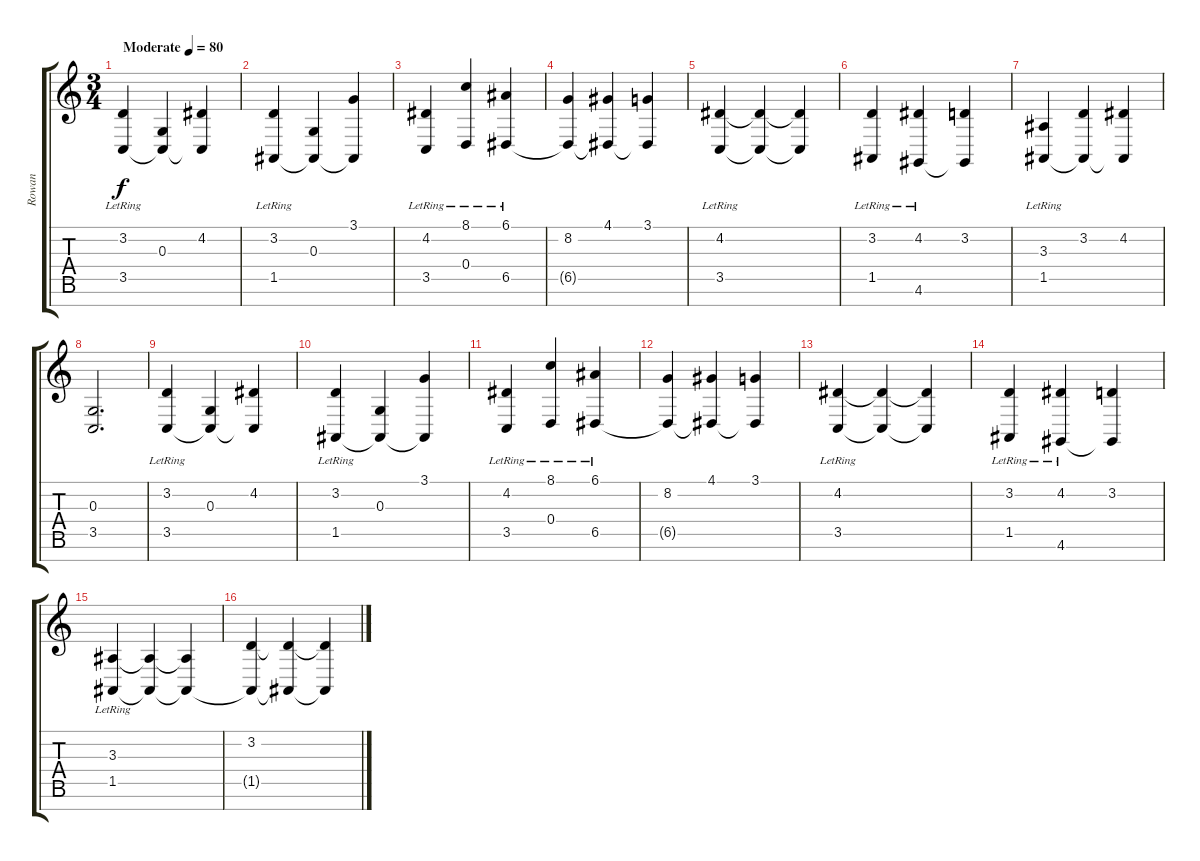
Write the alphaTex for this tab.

\track ("Rowan" "Rowan") {instrument acousticgrandpiano}
\staff {score tabs}
\tuning (E4 B3 G3 D3 A2 E2 B1) {hide}
\ts (3 4)
\tempo (80 "Moderate")
\clef g2
\ks c
(3.2 3.5{lr}).4{dy f instrument acousticgrandpiano} (0.3 3.5{t}).4 (4.2 3.5{t}).4 |
(3.2 1.5{lr}).4 (0.3 1.5{t}).4 (3.1 1.5{t}).4 |
(4.2 3.5{lr}).4 (8.1 0.4{lr}).4 (6.1 6.5{lr}).4 |
(8.2 6.5{t}).4 (4.1 6.5{t}).4 (3.1 6.5{t}).4 |
(4.2 3.5{lr}).4 (4.2{t} 3.5{t}).4 (4.2{t} 3.5{t}).4 |
(3.2 1.5{lr}).4 (4.2 4.6{lr}).4 (3.2 4.6{t}).4 |
(3.3 1.5{lr}).4 (3.2 1.5{t}).4 (4.2 1.5{t}).4 |
(0.3 3.5).2{d} |
(3.2 3.5{lr}).4 (0.3 3.5{t}).4 (4.2 3.5{t}).4 |
(3.2 1.5{lr}).4 (0.3 1.5{t}).4 (3.1 1.5{t}).4 |
(4.2 3.5{lr}).4 (8.1 0.4{lr}).4 (6.1 6.5{lr}).4 |
(8.2 6.5{t}).4 (4.1 6.5{t}).4 (3.1 6.5{t}).4 |
(4.2 3.5{lr}).4 (4.2{t} 3.5{t}).4 (4.2{t} 3.5{t}).4 |
(3.2 1.5{lr}).4 (4.2 4.6{lr}).4 (3.2 4.6{t}).4 |
(3.3 1.5{lr}).4 (3.3{t} 1.5{t}).4 (3.3{t} 1.5{t}).4 |
(3.2 1.5{t}).4 (3.2{t} 1.5{t}).4 (3.2{t} 1.5{t}).4
